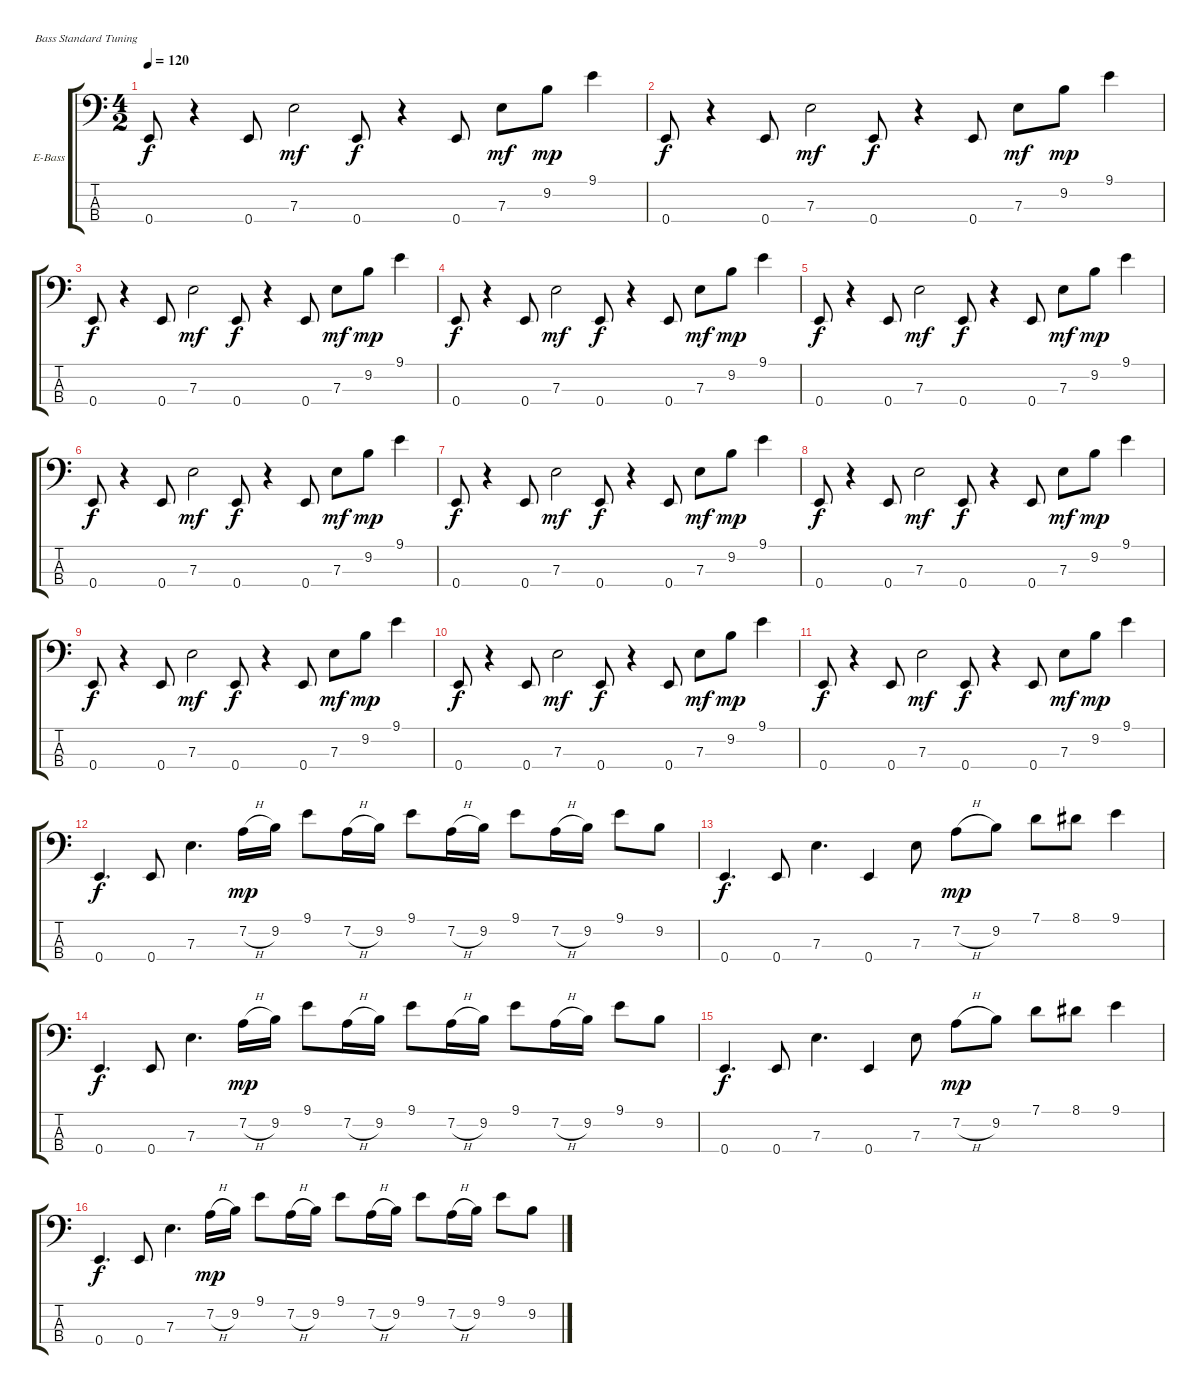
\defaultSystemsLayout 4
\bracketExtendMode groupsimilarinstruments
\firstSystemTrackNameOrientation horizontal
\otherSystemsTrackNameOrientation horizontal
\track ("Electric Bass" "E-Bass") {instrument electricbassfinger}
\staff {score tabs}
\tuning (G2 D2 A1 E1)
\ts (4 2)
\tempo 120
\clef f4
\ks c
0.4.8{dy f} r.4 0.4.8 7.3.2{dy mf} 0.4.8{dy f} r.4 0.4.8 7.3.8{dy mf} 9.2.8{dy mp} 9.1.4 |
0.4.8{dy f} r.4 0.4.8 7.3.2{dy mf} 0.4.8{dy f} r.4 0.4.8 7.3.8{dy mf} 9.2.8{dy mp} 9.1.4 |
0.4.8{dy f} r.4 0.4.8 7.3.2{dy mf} 0.4.8{dy f} r.4 0.4.8 7.3.8{dy mf} 9.2.8{dy mp} 9.1.4 |
0.4.8{dy f} r.4 0.4.8 7.3.2{dy mf} 0.4.8{dy f} r.4 0.4.8 7.3.8{dy mf} 9.2.8{dy mp} 9.1.4 |
0.4.8{dy f} r.4 0.4.8 7.3.2{dy mf} 0.4.8{dy f} r.4 0.4.8 7.3.8{dy mf} 9.2.8{dy mp} 9.1.4 |
0.4.8{dy f} r.4 0.4.8 7.3.2{dy mf} 0.4.8{dy f} r.4 0.4.8 7.3.8{dy mf} 9.2.8{dy mp} 9.1.4 |
0.4.8{dy f} r.4 0.4.8 7.3.2{dy mf} 0.4.8{dy f} r.4 0.4.8 7.3.8{dy mf} 9.2.8{dy mp} 9.1.4 |
0.4.8{dy f} r.4 0.4.8 7.3.2{dy mf} 0.4.8{dy f} r.4 0.4.8 7.3.8{dy mf} 9.2.8{dy mp} 9.1.4 |
0.4.8{dy f} r.4 0.4.8 7.3.2{dy mf} 0.4.8{dy f} r.4 0.4.8 7.3.8{dy mf} 9.2.8{dy mp} 9.1.4 |
0.4.8{dy f} r.4 0.4.8 7.3.2{dy mf} 0.4.8{dy f} r.4 0.4.8 7.3.8{dy mf} 9.2.8{dy mp} 9.1.4 |
0.4.8{dy f} r.4 0.4.8 7.3.2{dy mf} 0.4.8{dy f} r.4 0.4.8 7.3.8{dy mf} 9.2.8{dy mp} 9.1.4 |
0.4.4{d dy f} 0.4.8 7.3.4{d} 7.2{h}.16{dy mp} 9.2.16 9.1.8 7.2{h}.16 9.2.16 9.1.8 7.2{h}.16 9.2.16 9.1.8 7.2{h}.16 9.2.16 9.1.8 9.2.8 |
0.4.4{d dy f} 0.4.8 7.3.4{d} 0.4.4 7.3.8 7.2{h}.8{dy mp} 9.2.8 7.1.8 8.1.8 9.1.4 |
0.4.4{d dy f} 0.4.8 7.3.4{d} 7.2{h}.16{dy mp} 9.2.16 9.1.8 7.2{h}.16 9.2.16 9.1.8 7.2{h}.16 9.2.16 9.1.8 7.2{h}.16 9.2.16 9.1.8 9.2.8 |
0.4.4{d dy f} 0.4.8 7.3.4{d} 0.4.4 7.3.8 7.2{h}.8{dy mp} 9.2.8 7.1.8 8.1.8 9.1.4 |
0.4.4{d dy f} 0.4.8 7.3.4{d} 7.2{h}.16{dy mp} 9.2.16 9.1.8 7.2{h}.16 9.2.16 9.1.8 7.2{h}.16 9.2.16 9.1.8 7.2{h}.16 9.2.16 9.1.8 9.2.8
